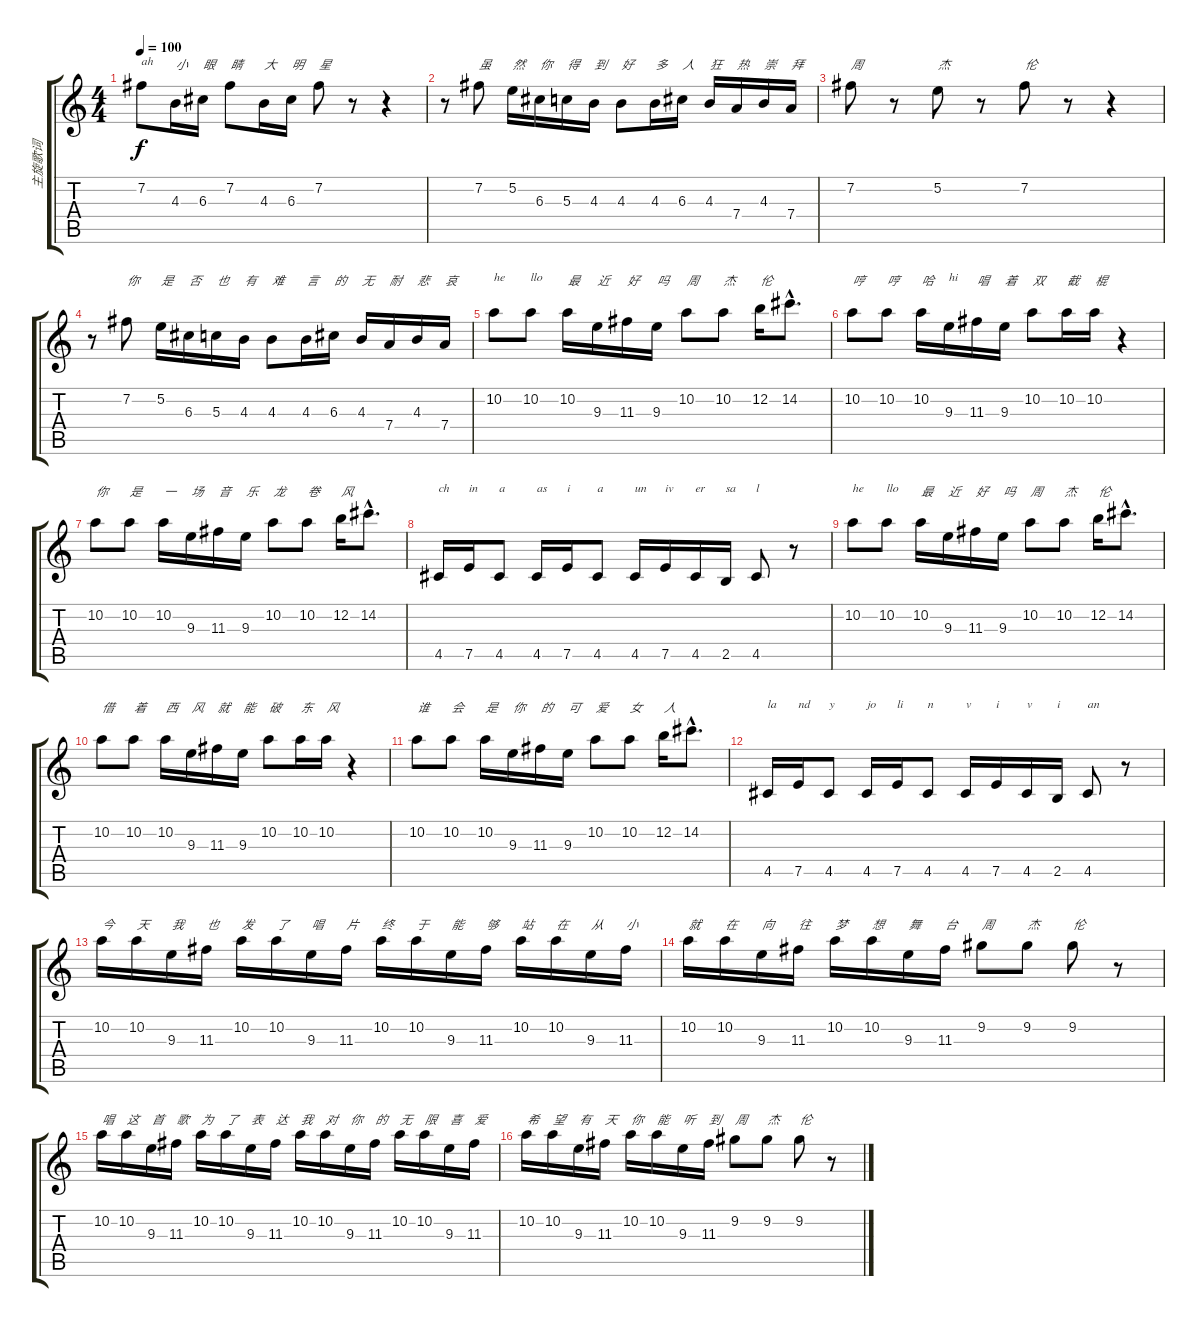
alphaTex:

\track ("主旋歌词" "主旋歌词") {instrument electricguitarclean}
\staff {score tabs}
\tuning (E4 B3 G3 D3 A2 E2) {hide}
\ts (4 4)
\tempo 100
\clef g2
\ks c
7.2.8{txt "ah" dy f} 4.3.16{txt "小"} 6.3.16{txt "眼"} 7.2.8{txt "睛"} 4.3.16{txt "大"} 6.3.16{txt "明"} 7.2.8{txt "星"} r.8 r.4 |
r.8 7.2.8{txt "虽"} 5.2.16{txt "然"} 6.3.16{txt "你"} 5.3.16{txt "得"} 4.3.16{txt "到"} 4.3.8{txt "好"} 4.3.16{txt "多"} 6.3.16{txt "人"} 4.3.16{txt "狂"} 7.4.16{txt "热"} 4.3.16{txt "崇"} 7.4.16{txt "拜"} |
7.2.8{txt "周"} r.8 5.2.8{txt "杰"} r.8 7.2.8{txt "伦"} r.8 r.4 |
r.8 7.2.8{txt "你"} 5.2.16{txt "是"} 6.3.16{txt "否"} 5.3.16{txt "也"} 4.3.16{txt "有"} 4.3.8{txt "难"} 4.3.16{txt "言 "} 6.3.16{txt "的"} 4.3.16{txt "无"} 7.4.16{txt "耐"} 4.3.16{txt "悲"} 7.4.16{txt "哀"} |
10.2.8{txt "he"} 10.2.8{txt "llo"} 10.2.16{txt "最"} 9.3.16{txt "近"} 11.3.16{txt "好"} 9.3.16{txt "吗"} 10.2.8{txt "周"} 10.2.8{txt "杰"} 12.2.16{txt "伦"} 14.2{hac}.8{d} |
10.2.8{txt "哼"} 10.2.8{txt "哼"} 10.2.16{txt "哈"} 9.3.16{txt "hi"} 11.3.16{txt "唱"} 9.3.16{txt "着"} 10.2.8{txt "双"} 10.2.16{txt "截"} 10.2.16{txt "棍"} r.4 |
10.2.8{txt "你"} 10.2.8{txt "是"} 10.2.16{txt "一"} 9.3.16{txt "场"} 11.3.16{txt "音"} 9.3.16{txt "乐"} 10.2.8{txt "龙"} 10.2.8{txt "卷"} 12.2.16{txt "风"} 14.2{hac}.8{d} |
4.5.16{txt "ch"} 7.5.16{txt "in"} 4.5.8{txt "a"} 4.5.16{txt "as"} 7.5.16{txt "i"} 4.5.8{txt "a"} 4.5.16{txt "un"} 7.5.16{txt "iv"} 4.5.16{txt "er"} 2.5.16{txt "sa"} 4.5.8{txt "l"} r.8 |
10.2.8{txt "he"} 10.2.8{txt "llo"} 10.2.16{txt "最"} 9.3.16{txt "近"} 11.3.16{txt "好"} 9.3.16{txt "吗"} 10.2.8{txt "周"} 10.2.8{txt "杰"} 12.2.16{txt "伦"} 14.2{hac}.8{d} |
10.2.8{txt "借"} 10.2.8{txt "着"} 10.2.16{txt "西"} 9.3.16{txt "风"} 11.3.16{txt "就"} 9.3.16{txt "能"} 10.2.8{txt "破"} 10.2.16{txt "东"} 10.2.16{txt "风"} r.4 |
10.2.8{txt "谁"} 10.2.8{txt "会"} 10.2.16{txt "是"} 9.3.16{txt "你"} 11.3.16{txt "的"} 9.3.16{txt "可"} 10.2.8{txt "爱"} 10.2.8{txt "女"} 12.2.16{txt "人"} 14.2{hac}.8{d} |
4.5.16{txt "la"} 7.5.16{txt "nd"} 4.5.8{txt "y"} 4.5.16{txt "jo"} 7.5.16{txt "li"} 4.5.8{txt "n"} 4.5.16{txt "v"} 7.5.16{txt "i"} 4.5.16{txt "v"} 2.5.16{txt "i"} 4.5.8{txt "an"} r.8 |
10.2.16{txt "今"} 10.2.16{txt "天"} 9.3.16{txt "我"} 11.3.16{txt "也"} 10.2.16{txt "发"} 10.2.16{txt "了"} 9.3.16{txt "唱"} 11.3.16{txt "片"} 10.2.16{txt "终"} 10.2.16{txt "于"} 9.3.16{txt "能"} 11.3.16{txt "够"} 10.2.16{txt "站"} 10.2.16{txt "在"} 9.3.16{txt "从"} 11.3.16{txt "小"} |
10.2.16{txt "就"} 10.2.16{txt "在"} 9.3.16{txt "向"} 11.3.16{txt "往"} 10.2.16{txt "梦"} 10.2.16{txt "想"} 9.3.16{txt "舞"} 11.3.16{txt "台"} 9.2.8{txt "周"} 9.2.8{txt "杰"} 9.2.8{txt "伦"} r.8 |
10.2.16{txt "唱"} 10.2.16{txt "这"} 9.3.16{txt "首"} 11.3.16{txt "歌"} 10.2.16{txt "为"} 10.2.16{txt "了"} 9.3.16{txt "表"} 11.3.16{txt "达"} 10.2.16{txt "我"} 10.2.16{txt "对"} 9.3.16{txt "你"} 11.3.16{txt "的"} 10.2.16{txt "无"} 10.2.16{txt "限"} 9.3.16{txt "喜"} 11.3.16{txt "爱"} |
10.2.16{txt "希"} 10.2.16{txt "望"} 9.3.16{txt "有"} 11.3.16{txt "天"} 10.2.16{txt "你"} 10.2.16{txt "能"} 9.3.16{txt "听"} 11.3.16{txt "到"} 9.2.8{txt "周"} 9.2.8{txt "杰"} 9.2.8{txt "伦"} r.8
